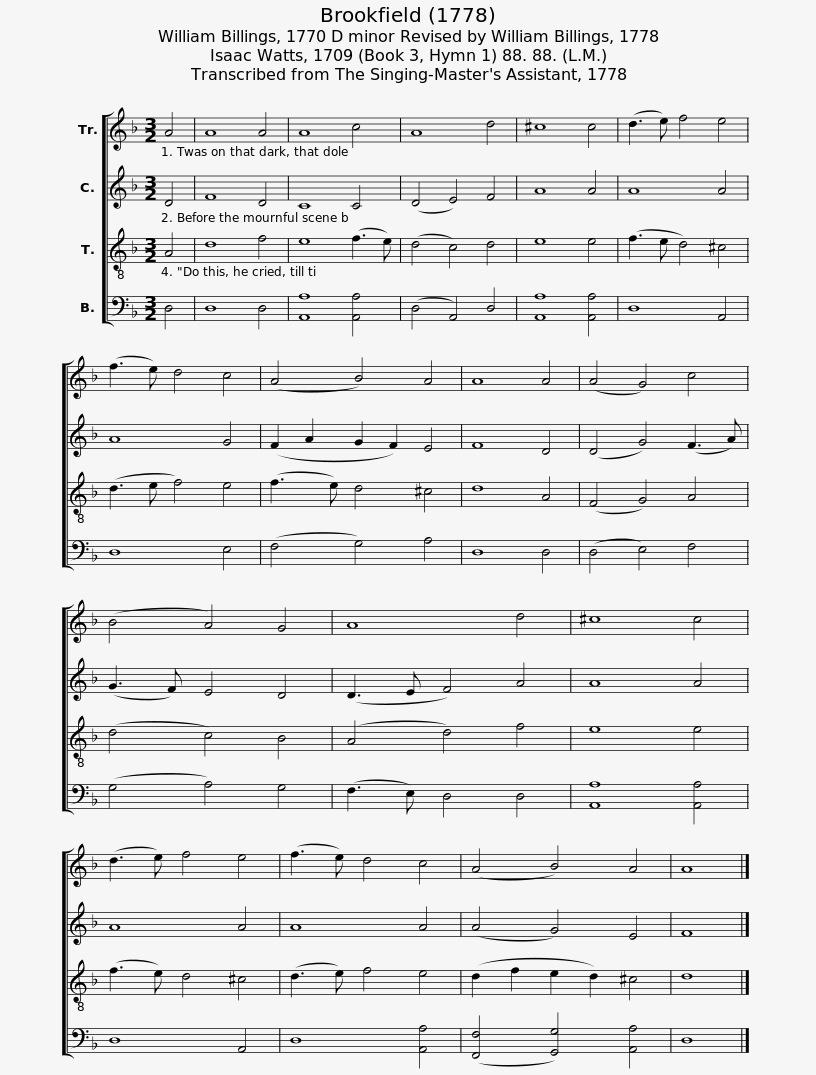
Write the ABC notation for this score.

X:1
%%score [ 1 2 3 4 ]
L:1/8
M:3/2
I:linebreak $
K:F
V:1 treble
V:2 treble
V:3 treble-8
V:4 bass
V:1
 A4 | A8 A4 | A8 c4 | A8 d4 | ^c8 c4 | %5
 (d3 e) f4 e4 | (f3 e) d4 c4 | (A4 B4) A4 | A8 A4 | (A4 G4) c4 | %10
 (B4 A4) G4 | A8 d4 | ^c8 c4 | (d3 e) f4 e4 | (f3 e) d4 c4 |$ %15
 (A4 B4) A4 | A8 |] %17
V:2
 D4 | F8 D4 | C8 C4 | (D4 E4) F4 | A8 A4 | %5
 A8 A4 | A8 G4 | (F2 A2 G2 F2) E4 | F8 D4 | (D4 G4) (F3 A) | %10
 (G3 F) E4 D4 | (D3 E F4) A4 | A8 A4 | A8 A4 | A8 A4 |$ %15
 (A4 G4) E4 | F8 |] %17
V:3
 A4 | d8 f4 | e8 (f3 e) | (d4 c4) d4 | e8 e4 | %5
 (f3 e d4) ^c4 | (d3 e f4) e4 | (f3 e) d4 ^c4 | d8 A4 | (F4 G4) A4 | %10
 (d4 c4) B4 | (A4 d4) f4 | e8 e4 | (f3 e) d4 ^c4 | (d3 e) f4 e4 |$ %15
 (d2 f2 e2 d2) ^c4 | d8 |] %17
V:4
 D,4 | D,8 D,4 | [A,,A,]8 [A,,A,]4 | (D,4 A,,4) D,4 | [A,,A,]8 [A,,A,]4 | %5
 D,8 A,,4 | D,8 E,4 | (F,4 G,4) A,4 | D,8 D,4 | (D,4 E,4) F,4 | %10
 (G,4 A,4) G,4 | (F,3 E,) D,4 D,4 | [A,,A,]8 [A,,A,]4 | D,8 A,,4 | D,8 [A,,A,]4 |$ %15
 ([F,,F,]4 [G,,G,]4) [A,,A,]4 | D,8 |] %17
